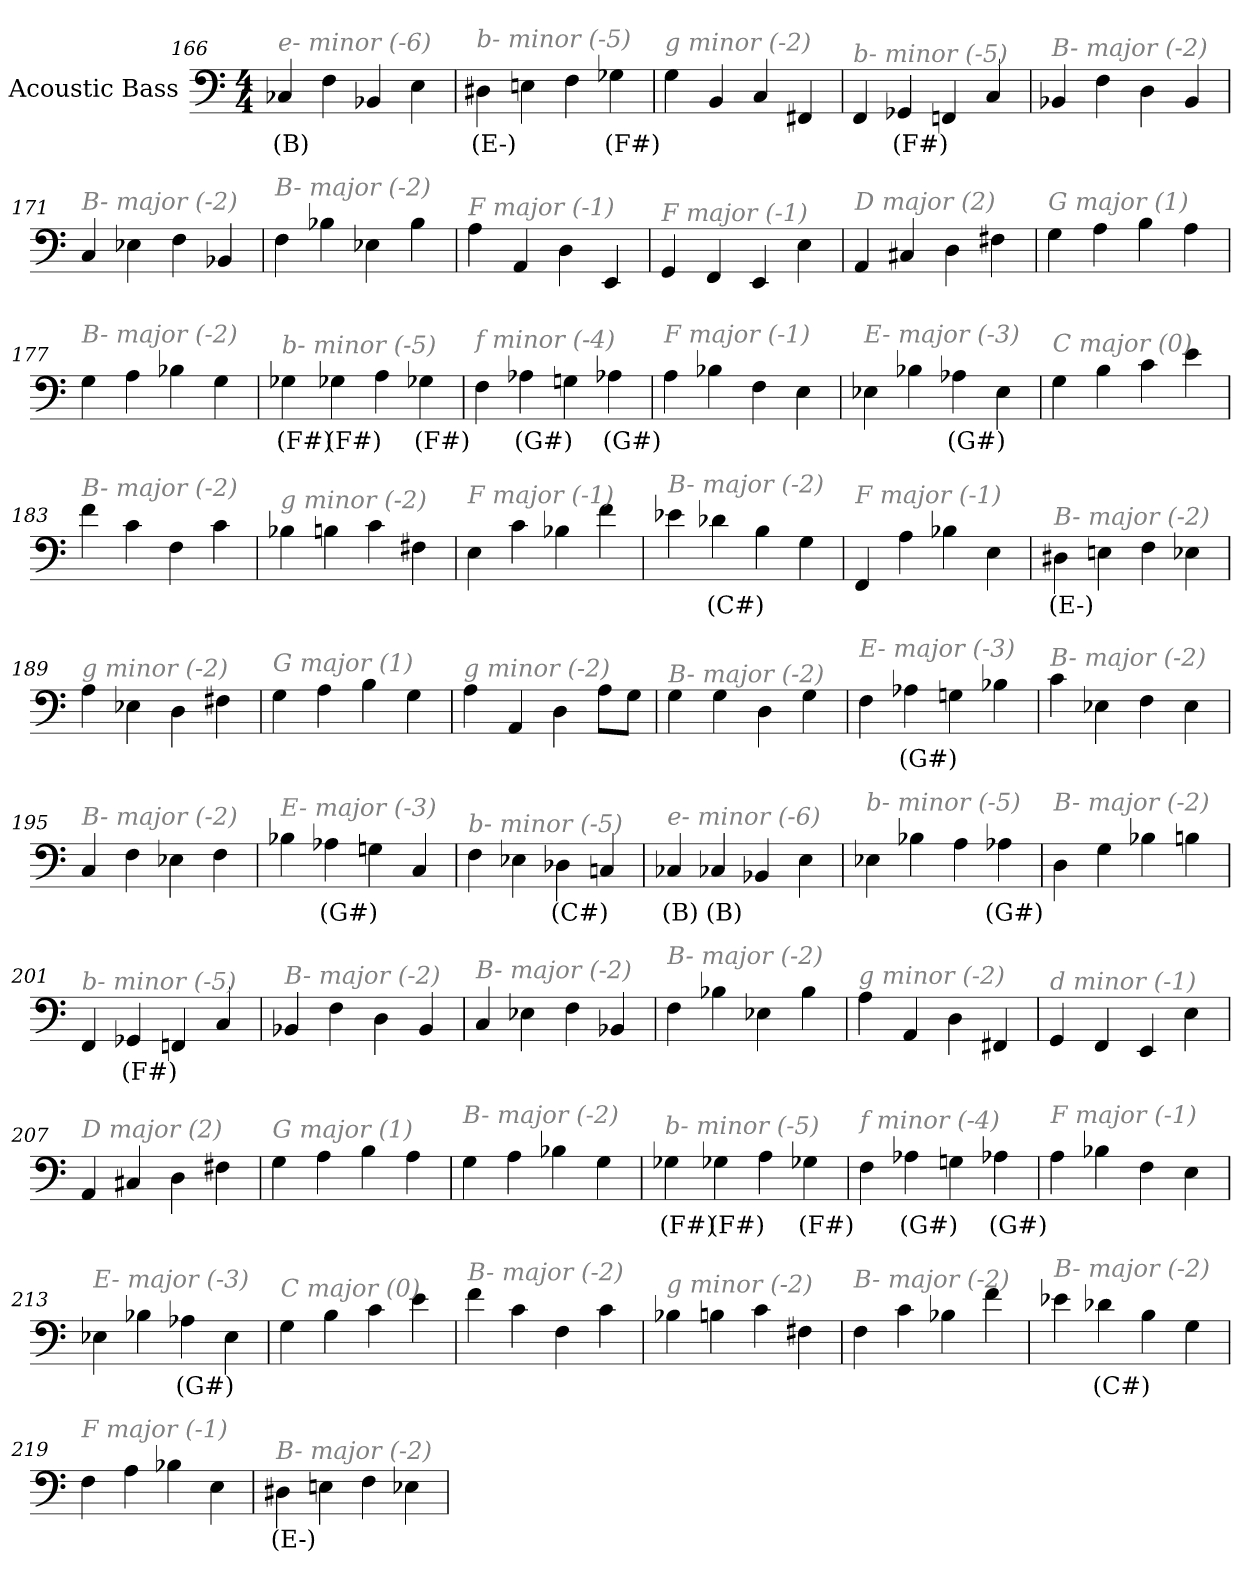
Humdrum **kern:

**kern	**text
*part1	*part1
*staff1	*staff1
*I"Acoustic Bass	*
*clefF4	*
*ITrd7c12	*
*k[]	*
*C:	*
*M4/4	*
=166	=166
!LO:TX:i:color=#808080:t=e- minor (-6)	!
4CC-Xi	(B)
4FF	.
4BBB-X	.
4EE	.
=167	=167
!LO:TX:i:color=#808080:t=b- minor (-5)	!
4DD#Xj	(E-)
4EEn	.
4FF	.
4GG-Xi	(F#)
=168	=168
!LO:TX:i:color=#808080:t=g minor (-2)	!
4GG	.
4BBB	.
4CC	.
4FFF#X	.
=169	=169
!LO:TX:i:color=#808080:t=b- minor (-5)	!
4FFF	.
4GGG-Xi	(F#)
4FFFn	.
4CC	.
=170	=170
!LO:TX:i:color=#808080:t=B- major (-2)	!
4BBB-X	.
4FF	.
4DD	.
4BBB-	.
=171	=171
!LO:TX:i:color=#808080:t=B- major (-2)	!
4CC	.
4EE-X	.
4FF	.
4BBB-X	.
=172	=172
!LO:TX:i:color=#808080:t=B- major (-2)	!
4FF	.
4BB-X	.
4EE-X	.
4BB-	.
=173	=173
!LO:TX:i:color=#808080:t=F major (-1)	!
4AA	.
4AAA	.
4DD	.
4EEE	.
=174	=174
!LO:TX:i:color=#808080:t=F major (-1)	!
4GGG	.
4FFF	.
4EEE	.
4EE	.
=175	=175
!LO:TX:i:color=#808080:t=D major (2)	!
4AAA	.
4CC#X	.
4DD	.
4FF#X	.
=176	=176
!LO:TX:i:color=#808080:t=G major (1)	!
4GG	.
4AA	.
4BB	.
4AA	.
=177	=177
!LO:TX:i:color=#808080:t=B- major (-2)	!
4GG	.
4AA	.
4BB-X	.
4GG	.
=178	=178
!LO:TX:i:color=#808080:t=b- minor (-5)	!
4GG-Xi	(F#)
4GG-Xi	(F#)
4AA	.
4GG-Xi	(F#)
=179	=179
!LO:TX:i:color=#808080:t=f minor (-4)	!
4FF	.
4AA-Xi	(G#)
4GGn	.
4AA-Xi	(G#)
=180	=180
!LO:TX:i:color=#808080:t=F major (-1)	!
4AA	.
4BB-X	.
4FF	.
4EE	.
=181	=181
!LO:TX:i:color=#808080:t=E- major (-3)	!
4EE-X	.
4BB-X	.
4AA-Xi	(G#)
4EE-	.
=182	=182
!LO:TX:i:color=#808080:t=C major (0)	!
4GG	.
4BB	.
4C	.
4E	.
=183	=183
!LO:TX:i:color=#808080:t=B- major (-2)	!
4F	.
4C	.
4FF	.
4C	.
=184	=184
!LO:TX:i:color=#808080:t=g minor (-2)	!
4BB-X	.
4BBn	.
4C	.
4FF#X	.
=185	=185
!LO:TX:i:color=#808080:t=F major (-1)	!
4EE	.
4C	.
4BB-X	.
4F	.
=186	=186
!LO:TX:i:color=#808080:t=B- major (-2)	!
4E-X	.
4D-Xi	(C#)
4BB	.
4GG	.
=187	=187
!LO:TX:i:color=#808080:t=F major (-1)	!
4FFF	.
4AA	.
4BB-X	.
4EE	.
=188	=188
!LO:TX:i:color=#808080:t=B- major (-2)	!
4DD#Xj	(E-)
4EEn	.
4FF	.
4EE-X	.
=189	=189
!LO:TX:i:color=#808080:t=g minor (-2)	!
4AA	.
4EE-X	.
4DD	.
4FF#X	.
=190	=190
!LO:TX:i:color=#808080:t=G major (1)	!
4GG	.
4AA	.
4BB	.
4GG	.
=191	=191
!LO:TX:i:color=#808080:t=g minor (-2)	!
4AA	.
4AAA	.
4DD	.
8AAL	.
8GGJ	.
=192	=192
!LO:TX:i:color=#808080:t=B- major (-2)	!
4GG	.
4GG	.
4DD	.
4GG	.
=193	=193
!LO:TX:i:color=#808080:t=E- major (-3)	!
4FF	.
4AA-Xi	(G#)
4GGn	.
4BB-X	.
=194	=194
!LO:TX:i:color=#808080:t=B- major (-2)	!
4C	.
4EE-X	.
4FF	.
4EE-	.
=195	=195
!LO:TX:i:color=#808080:t=B- major (-2)	!
4CC	.
4FF	.
4EE-X	.
4FF	.
=196	=196
!LO:TX:i:color=#808080:t=E- major (-3)	!
4BB-X	.
4AA-Xi	(G#)
4GGn	.
4CC	.
=197	=197
!LO:TX:i:color=#808080:t=b- minor (-5)	!
4FF	.
4EE-X	.
4DD-Xi	(C#)
4CCn	.
=198	=198
!LO:TX:i:color=#808080:t=e- minor (-6)	!
4CC-Xi	(B)
4CC-Xi	(B)
4BBB-X	.
4EE	.
=199	=199
!LO:TX:i:color=#808080:t=b- minor (-5)	!
4EE-X	.
4BB-X	.
4AA	.
4AA-Xi	(G#)
=200	=200
!LO:TX:i:color=#808080:t=B- major (-2)	!
4DD	.
4GG	.
4BB-X	.
4BBn	.
=201	=201
!LO:TX:i:color=#808080:t=b- minor (-5)	!
4FFF	.
4GGG-Xi	(F#)
4FFFn	.
4CC	.
=202	=202
!LO:TX:i:color=#808080:t=B- major (-2)	!
4BBB-X	.
4FF	.
4DD	.
4BBB-	.
=203	=203
!LO:TX:i:color=#808080:t=B- major (-2)	!
4CC	.
4EE-X	.
4FF	.
4BBB-X	.
=204	=204
!LO:TX:i:color=#808080:t=B- major (-2)	!
4FF	.
4BB-X	.
4EE-X	.
4BB-	.
=205	=205
!LO:TX:i:color=#808080:t=g minor (-2)	!
4AA	.
4AAA	.
4DD	.
4FFF#X	.
=206	=206
!LO:TX:i:color=#808080:t=d minor (-1)	!
4GGG	.
4FFF	.
4EEE	.
4EE	.
=207	=207
!LO:TX:i:color=#808080:t=D major (2)	!
4AAA	.
4CC#X	.
4DD	.
4FF#X	.
=208	=208
!LO:TX:i:color=#808080:t=G major (1)	!
4GG	.
4AA	.
4BB	.
4AA	.
=209	=209
!LO:TX:i:color=#808080:t=B- major (-2)	!
4GG	.
4AA	.
4BB-X	.
4GG	.
=210	=210
!LO:TX:i:color=#808080:t=b- minor (-5)	!
4GG-Xi	(F#)
4GG-Xi	(F#)
4AA	.
4GG-Xi	(F#)
=211	=211
!LO:TX:i:color=#808080:t=f minor (-4)	!
4FF	.
4AA-Xi	(G#)
4GGn	.
4AA-Xi	(G#)
=212	=212
!LO:TX:i:color=#808080:t=F major (-1)	!
4AA	.
4BB-X	.
4FF	.
4EE	.
=213	=213
!LO:TX:i:color=#808080:t=E- major (-3)	!
4EE-X	.
4BB-X	.
4AA-Xi	(G#)
4EE-	.
=214	=214
!LO:TX:i:color=#808080:t=C major (0)	!
4GG	.
4BB	.
4C	.
4E	.
=215	=215
!LO:TX:i:color=#808080:t=B- major (-2)	!
4F	.
4C	.
4FF	.
4C	.
=216	=216
!LO:TX:i:color=#808080:t=g minor (-2)	!
4BB-X	.
4BBn	.
4C	.
4FF#X	.
=217	=217
!LO:TX:i:color=#808080:t=B- major (-2)	!
4FF	.
4C	.
4BB-X	.
4F	.
=218	=218
!LO:TX:i:color=#808080:t=B- major (-2)	!
4E-X	.
4D-Xi	(C#)
4BB	.
4GG	.
=219	=219
!LO:TX:i:color=#808080:t=F major (-1)	!
4FF	.
4AA	.
4BB-X	.
4EE	.
=220	=220
!LO:TX:i:color=#808080:t=B- major (-2)	!
4DD#Xj	(E-)
4EEn	.
4FF	.
4EE-X	.
=	=
*-	*-
